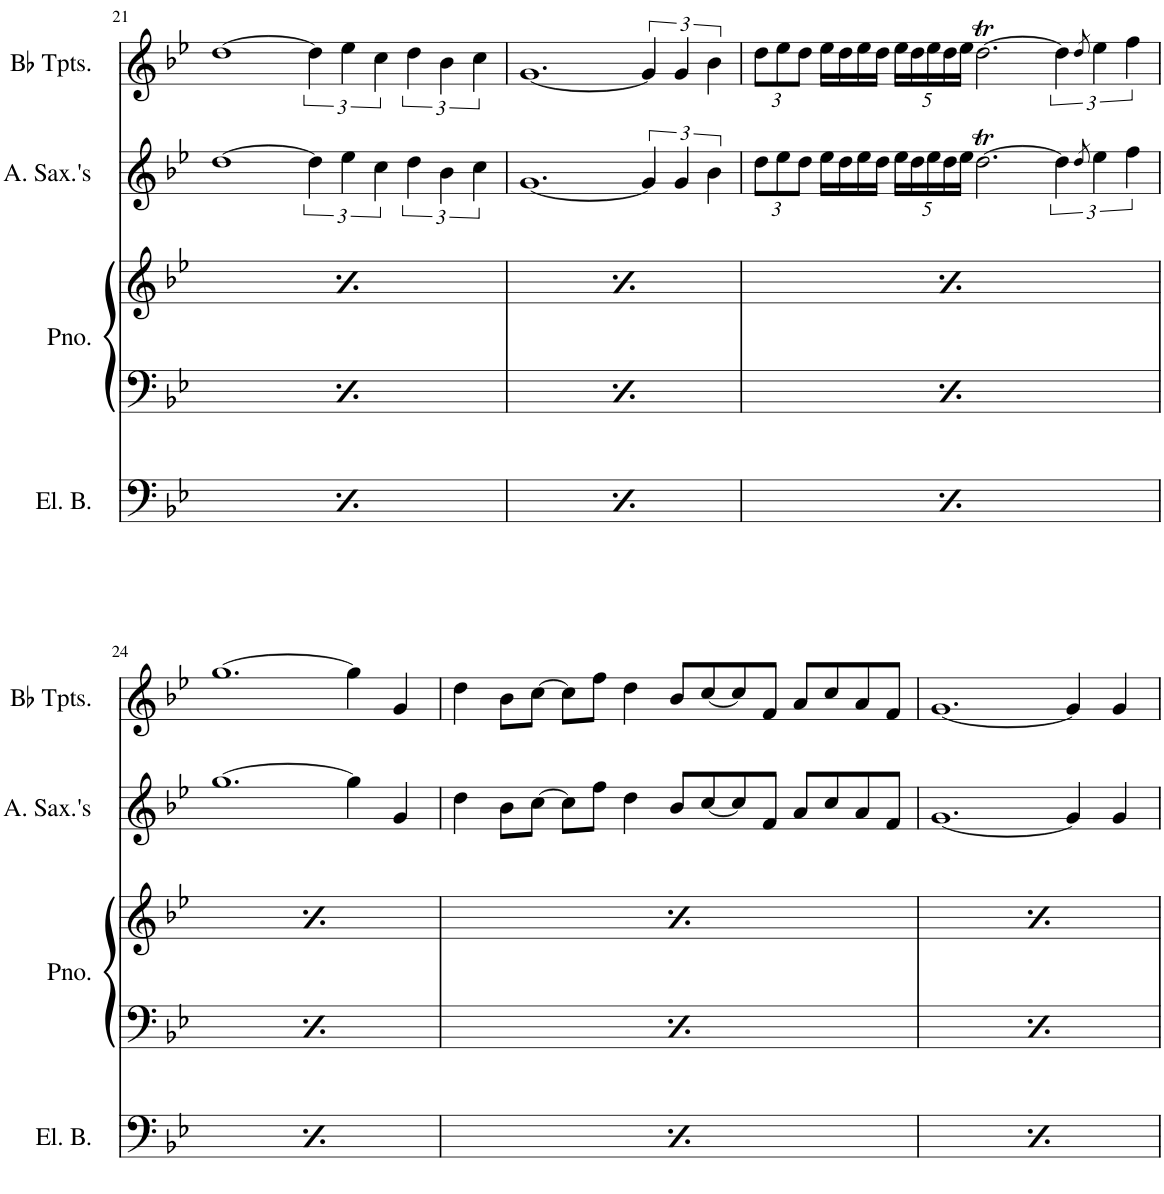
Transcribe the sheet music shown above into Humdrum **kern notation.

**kern	**kern	**kern	**kern	**kern
*part4	*part3	*part3	*part2	*part1
*staff5	*staff4	*staff3	*staff2	*staff1
*I"Electric Bass	*I"Piano	*	*I"2 Alto Saxophones	*I"3 Bb Trumpets
*I'El. B.	*I'Pno.	*	*I'A. Sax.'s	*I'Bb Tpts.
!!LO:PB:g=z
*clefF4	*clefF4	*clefG2	*clefG2	*clefG2
*Trd7c12	*	*	*Trd5c9	*Trd1c2
*k[b-e-]	*k[b-e-]	*k[b-e-]	*k[b-e-]	*k[b-e-]
*M4/2	*M4/2	*M4/2	*M4/2	*M4/2
=21	=21	=21	=21	=21
4.C/	4.CC/	4.c/ 4.e-/ 4.g/ 4.b-/	[1dd	[1dd
[8F\	[8FF/	[8c/ [8f/ [8a/	.	.
4F\]	4FF/]	2c/] 2f/] 2a/]	.	.
8F\L	8FF/L	.	.	.
8G\J	8GG/J	.	.	.
4.C/	4.CC/	4.c/ 4.g/ 4.b-/ 4.dd/	6dd\]	6dd\]
.	.	.	6ee-\	6ee-\
.	.	.	6cc\	6cc\
[8F\	[8FF/	[8c/ [8f/ [8a/	.	.
4F\]	4FF/]	2c/] 2f/] 2a/]	6dd\	6dd\
.	.	.	6b-\	6b-\
8F\L	8FF/L	.	.	.
.	.	.	6cc\	6cc\
8G\J	8GG/J	.	.	.
=22	=22	=22	=22	=22
4.C/	4.CC/	4.c/ 4.e-/ 4.g/ 4.b-/	[1.g	[1.g
[8F\	[8FF/	[8c/ [8f/ [8a/	.	.
4F\]	4FF/]	2c/] 2f/] 2a/]	.	.
8F\L	8FF/L	.	.	.
8G\J	8GG/J	.	.	.
4.C/	4.CC/	4.c/ 4.g/ 4.b-/ 4.dd/	.	.
[8F\	[8FF/	[8c/ [8f/ [8a/	.	.
4F\]	4FF/]	2c/] 2f/] 2a/]	6g/]	6g/]
.	.	.	6g/	6g/
8F\L	8FF/L	.	.	.
.	.	.	6b-\	6b-\
8G\J	8GG/J	.	.	.
=23	=23	=23	=23	=23
*	*	*	*Xbrackettup	*Xbrackettup
4.C/	4.CC/	4.c/ 4.e-/ 4.g/ 4.b-/	12dd\L	12dd\L
.	.	.	12ee-\	12ee-\
.	.	.	12dd\J	12dd\J
.	.	.	16ee-\LL	16ee-\LL
.	.	.	16dd\	16dd\
[8F\	[8FF/	[8c/ [8f/ [8a/	16ee-\	16ee-\
.	.	.	16dd\JJ	16dd\JJ
4F\]	4FF/]	2c/] 2f/] 2a/]	20ee-\LL	20ee-\LL
.	.	.	20dd\	20dd\
.	.	.	20ee-\	20ee-\
.	.	.	20dd\	20dd\
.	.	.	20ee-\JJ	20ee-\JJ
8F\L	8FF/L	.	[2.ddt\	[2.ddt\
8G\J	8GG/J	.	.	.
4.C/	4.CC/	4.c/ 4.g/ 4.b-/ 4.dd/	.	.
[8F\	[8FF/	[8c/ [8f/ [8a/	.	.
*	*	*	*brackettup	*brackettup
4F\]	4FF/]	2c/] 2f/] 2a/]	6dd\]	6dd\]
.	.	.	8qdd/	8qdd/
.	.	.	6ee-\	6ee-\
8F\L	8FF/L	.	.	.
.	.	.	6ff\	6ff\
8G\J	8GG/J	.	.	.
!!LO:LB:g=z
=24	=24	=24	=24	=24
4.C/	4.CC/	4.c/ 4.e-/ 4.g/ 4.b-/	[1.gg	[1.gg
[8F\	[8FF/	[8c/ [8f/ [8a/	.	.
4F\]	4FF/]	2c/] 2f/] 2a/]	.	.
8F\L	8FF/L	.	.	.
8G\J	8GG/J	.	.	.
4.C/	4.CC/	4.c/ 4.g/ 4.b-/ 4.dd/	.	.
[8F\	[8FF/	[8c/ [8f/ [8a/	.	.
4F\]	4FF/]	2c/] 2f/] 2a/]	4gg\]	4gg\]
8F\L	8FF/L	.	4g/	4g/
8G\J	8GG/J	.	.	.
=25	=25	=25	=25	=25
4.C/	4.CC/	4.c/ 4.e-/ 4.g/ 4.b-/	4dd\	4dd\
.	.	.	8b-\L	8b-\L
[8F\	[8FF/	[8c/ [8f/ [8a/	[8cc\J	[8cc\J
4F\]	4FF/]	2c/] 2f/] 2a/]	8cc\L]	8cc\L]
.	.	.	8ff\J	8ff\J
8F\L	8FF/L	.	4dd\	4dd\
8G\J	8GG/J	.	.	.
4.C/	4.CC/	4.c/ 4.g/ 4.b-/ 4.dd/	8b-/L	8b-/L
.	.	.	[8cc/	[8cc/
.	.	.	8cc/]	8cc/]
[8F\	[8FF/	[8c/ [8f/ [8a/	8f/J	8f/J
4F\]	4FF/]	2c/] 2f/] 2a/]	8a/L	8a/L
.	.	.	8cc/	8cc/
8F\L	8FF/L	.	8a/	8a/
8G\J	8GG/J	.	8f/J	8f/J
=26	=26	=26	=26	=26
4.C/	4.CC/	4.c/ 4.e-/ 4.g/ 4.b-/	[1.g	[1.g
[8F\	[8FF/	[8c/ [8f/ [8a/	.	.
4F\]	4FF/]	2c/] 2f/] 2a/]	.	.
8F\L	8FF/L	.	.	.
8G\J	8GG/J	.	.	.
4.C/	4.CC/	4.c/ 4.g/ 4.b-/ 4.dd/	.	.
[8F\	[8FF/	[8c/ [8f/ [8a/	.	.
4F\]	4FF/]	2c/] 2f/] 2a/]	4g/]	4g/]
8F\L	8FF/L	.	4g/	4g/
8G\J	8GG/J	.	.	.
=	=	=	=	=
*-	*-	*-	*-	*-
